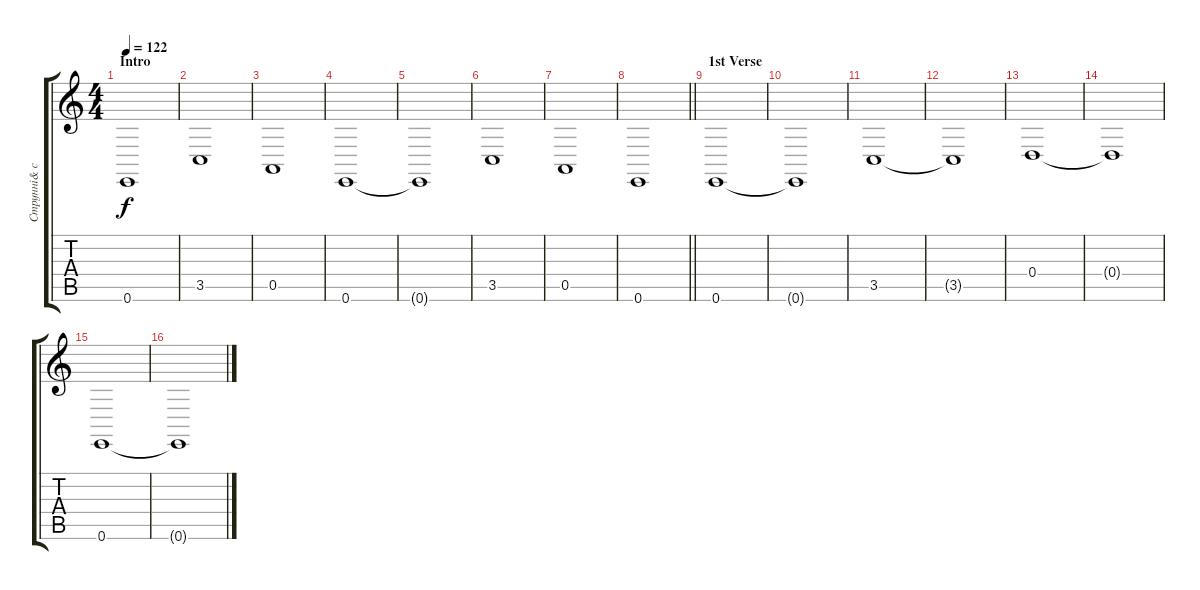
\track ("Струнні& синтерзатор 2" "Струнні& с") {instrument synthstrings2}
\staff {score tabs}
\tuning (E4 B3 G3 D3 A2 E2) {hide}
\ts (4 4)
\section ("" "Intro")
\tempo 122
\clef g2
\ks c
0.6.1{dy f instrument synthstrings2} |
3.5.1 |
0.5.1 |
0.6.1 |
0.6{t}.1 |
3.5.1 |
0.5.1 |
\barLineRight lightlight
0.6.1 |
\section ("" "1st Verse")
0.6.1 |
0.6{t}.1 |
3.5.1 |
3.5{t}.1 |
0.4.1 |
0.4{t}.1 |
0.6.1 |
0.6{t}.1
